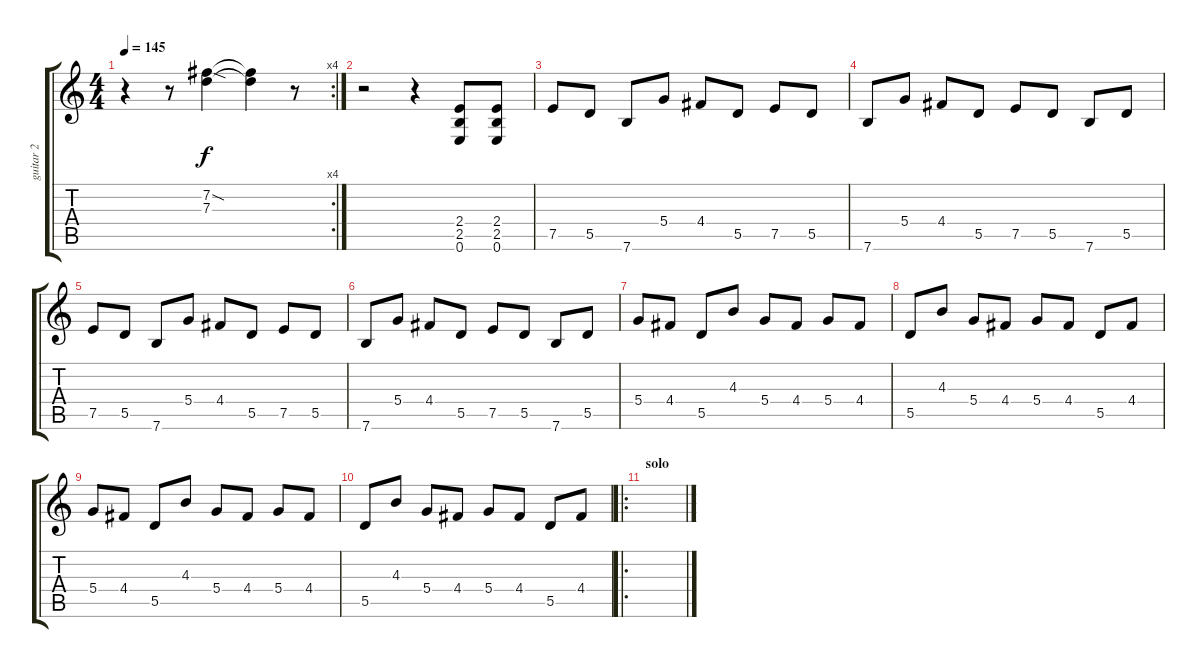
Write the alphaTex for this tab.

\track ("guitar 2" "guitar 2") {instrument overdrivenguitar}
\staff {score tabs}
\tuning (E4 B3 G3 D3 A2 E2) {hide}
\rc 4
\ts (4 4)
\tempo 145
\clef g2
\ks c
r.4{dy f} r.8 (7.2{sod} 7.3).4 (7.2{t} 7.3{t}).4 r.8 |
r.2 r.4 (2.4 2.5 0.6).8 (2.4 2.5 0.6).8 |
7.5.8 5.5.8 7.6.8 5.4.8 4.4.8 5.5.8 7.5.8 5.5.8 |
7.6.8 5.4.8 4.4.8 5.5.8 7.5.8 5.5.8 7.6.8 5.5.8 |
7.5.8 5.5.8 7.6.8 5.4.8 4.4.8 5.5.8 7.5.8 5.5.8 |
7.6.8 5.4.8 4.4.8 5.5.8 7.5.8 5.5.8 7.6.8 5.5.8 |
5.4.8 4.4.8 5.5.8 4.3.8 5.4.8 4.4.8 5.4.8 4.4.8 |
5.5.8 4.3.8 5.4.8 4.4.8 5.4.8 4.4.8 5.5.8 4.4.8 |
5.4.8 4.4.8 5.5.8 4.3.8 5.4.8 4.4.8 5.4.8 4.4.8 |
5.5.8 4.3.8 5.4.8 4.4.8 5.4.8 4.4.8 5.5.8 4.4.8 |
\ro
\section ("" "solo")
